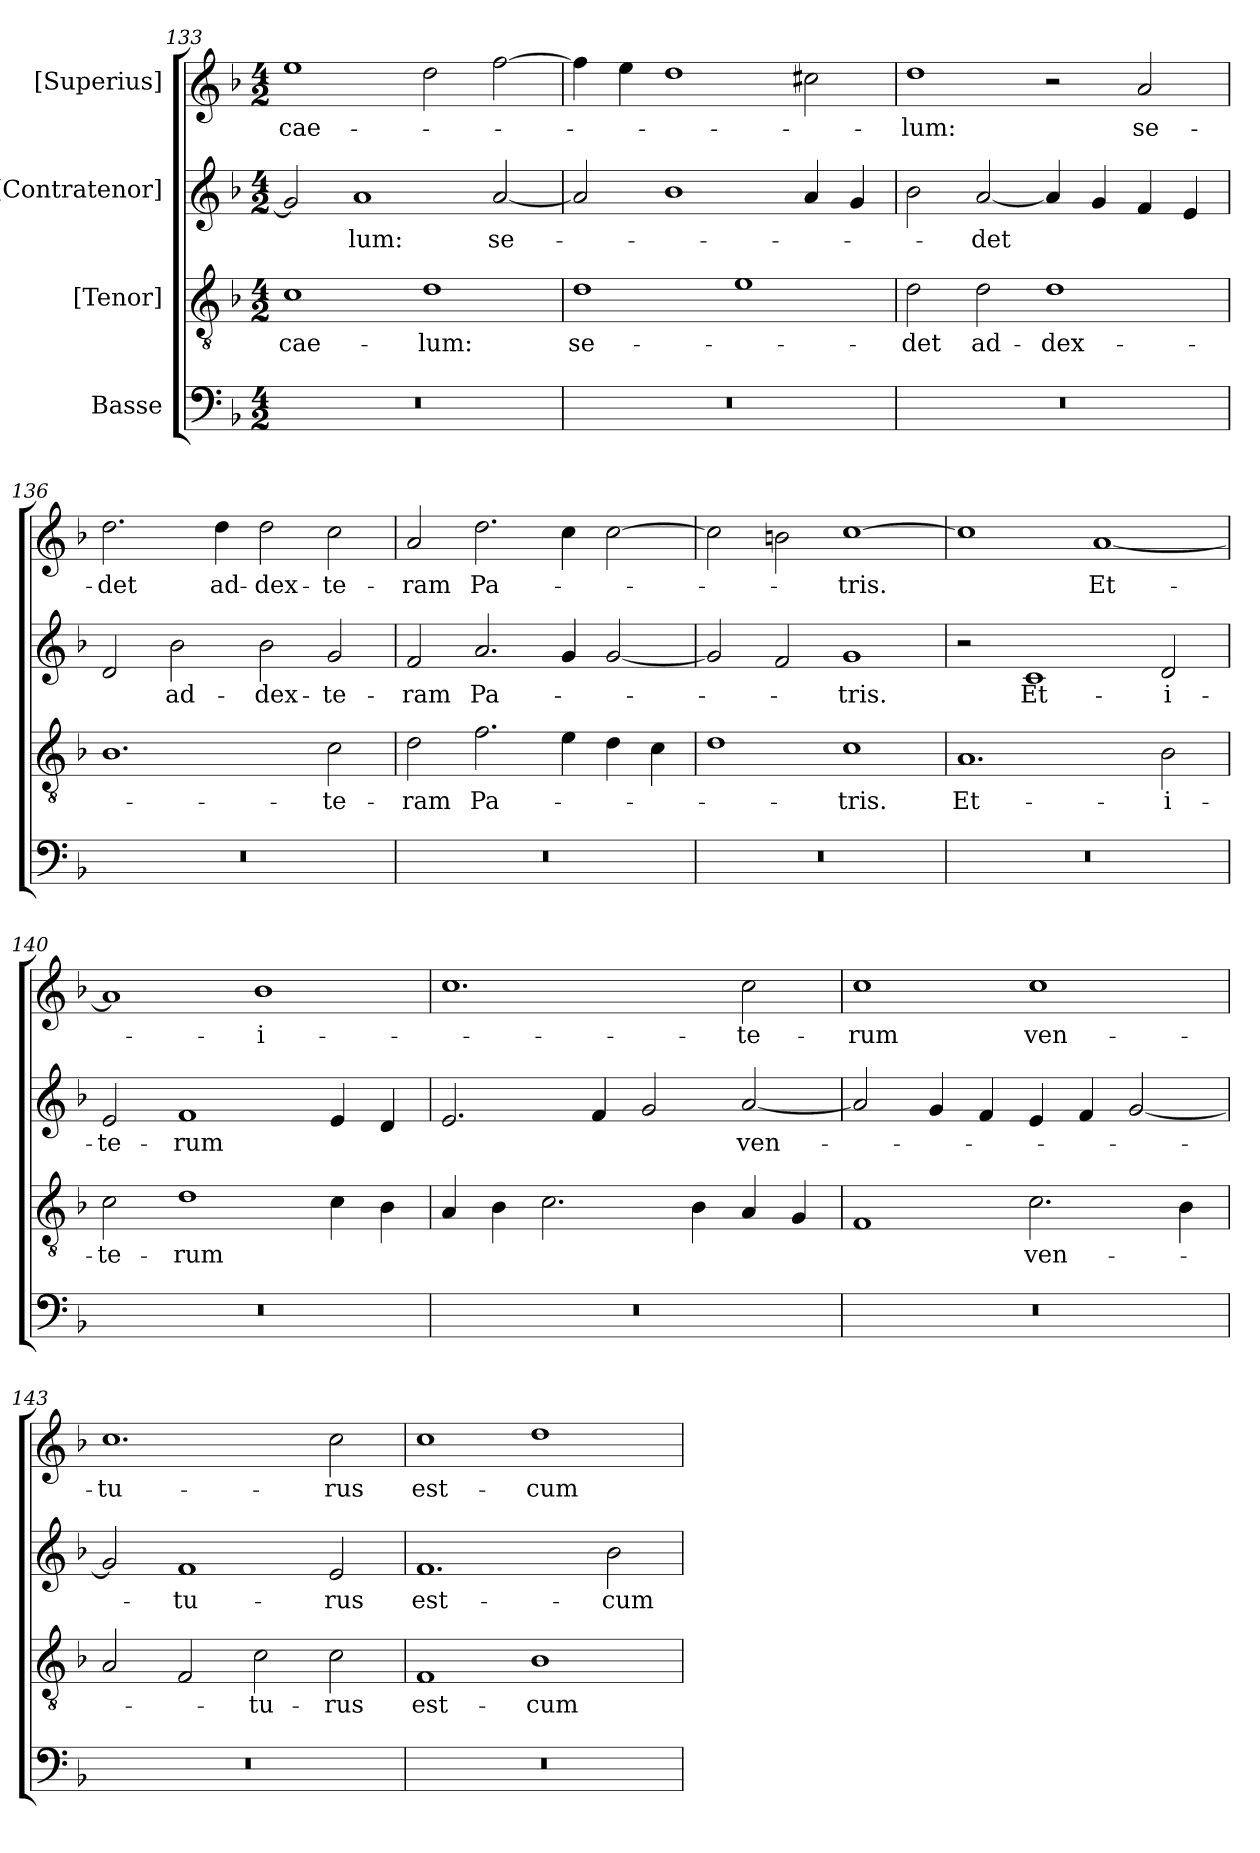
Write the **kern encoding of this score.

**kern	**kern	**text	**kern	**text	**kern	**text
*part4	*part3	*part3	*part2	*part2	*part1	*part1
*staff4	*staff3	*staff3	*staff2	*staff2	*staff1	*staff1
*I"Basse	*I"[Tenor]	*	*I"[Contratenor]	*	*I"[Superius]	*
*clefF4	*clefGv2	*	*clefG2	*	*clefG2	*
*k[b-]	*k[b-]	*	*k[b-]	*	*k[b-]	*
*M4/2	*M4/2	*	*M4/2	*	*M4/2	*
=133	=133	=133	=133	=133	=133	=133
0r	1c\	cae-	2g/]	.	1ee\	cae-
.	.	.	1a/	-lum:	.	.
.	1d\	-lum:	.	.	2dd\	.
.	.	.	[2a/	se-	[2ff\	.
=134	=134	=134	=134	=134	=134	=134
0r	1d\	se-	2a/]	.	4ff\]	.
.	.	.	.	.	4ee\	.
.	.	.	1b-\	.	1dd\	.
.	1e\	.	.	.	.	.
.	.	.	4a/	.	2cc#X\	.
.	.	.	4g/	.	.	.
=135	=135	=135	=135	=135	=135	=135
0r	2d\	-det	2b-\	.	1dd\	-lum:
.	2d\	ad-	[2a/	-det	.	.
.	1d\	dex-	4a/]	.	2r	.
.	.	.	4g/	.	.	.
.	.	.	4f/	.	2a/	se-
.	.	.	4e/	.	.	.
=136	=136	=136	=136	=136	=136	=136
0r	1.B-\	.	2d/	.	2.dd\	-det
.	.	.	2b-\	ad-	.	.
.	.	.	.	.	4dd\	ad-
.	.	.	2b-\	dex-	2dd\	dex-
.	2c\	-te-	2g/	-te-	2cc\	-te-
=137	=137	=137	=137	=137	=137	=137
0r	2d\	-ram	2f/	-ram	2a/	-ram
.	2.f\	Pa-	2.a/	Pa-	2.dd\	Pa-
.	4e\	.	4g/	.	4cc\	.
.	4d\	.	[2g/	.	[2cc\	.
.	4c\	.	.	.	.	.
=138	=138	=138	=138	=138	=138	=138
0r	1d\	.	2g/]	.	2cc\]	.
.	.	.	2f/	.	2bn\	.
.	1c\	-tris.	1g/	-tris.	[1cc\	-tris.
=139	=139	=139	=139	=139	=139	=139
0r	1.A/	Et-	2r	.	1cc\]	.
.	.	.	1c/	Et-	.	.
.	.	.	.	.	[1a/	Et-
.	2B-\	i-	2d/	i-	.	.
=140	=140	=140	=140	=140	=140	=140
0r	2c\	-te-	2e/	-te-	1a/]	.
.	1d\	-rum	1f/	-rum	.	.
.	.	.	.	.	1b-\	i-
.	4c\	.	4e/	.	.	.
.	4B-\	.	4d/	.	.	.
=141	=141	=141	=141	=141	=141	=141
0r	4A/	.	2.e/	.	1.cc\	.
.	4B-\	.	.	.	.	.
.	2.c\	.	.	.	.	.
.	.	.	4f/	.	.	.
.	.	.	2g/	.	.	.
.	4B-\	.	.	.	.	.
.	4A/	.	[2a/	ven-	2cc\	-te-
.	4G/	.	.	.	.	.
=142	=142	=142	=142	=142	=142	=142
0r	1F/	.	2a/]	.	1cc\	-rum
.	.	.	4g/	.	.	.
.	.	.	4f/	.	.	.
.	2.c\	ven-	4e/	.	1cc\	ven-
.	.	.	4f/	.	.	.
.	.	.	[2g/	.	.	.
.	4B-\	.	.	.	.	.
=143	=143	=143	=143	=143	=143	=143
0r	2A/	.	2g/]	.	1.cc\	-tu-
.	2F/	.	1f/	-tu-	.	.
.	2c\	-tu-	.	.	.	.
.	2c\	-rus	2e/	-rus	2cc\	-rus
=144	=144	=144	=144	=144	=144	=144
0r	1F/	est-	1.f/	est-	1cc\	est-
.	1B-\	cum-	.	.	1dd\	cum-
.	.	.	2b-\	cum-	.	.
=	=	=	=	=	=	=
*-	*-	*-	*-	*-	*-	*-
